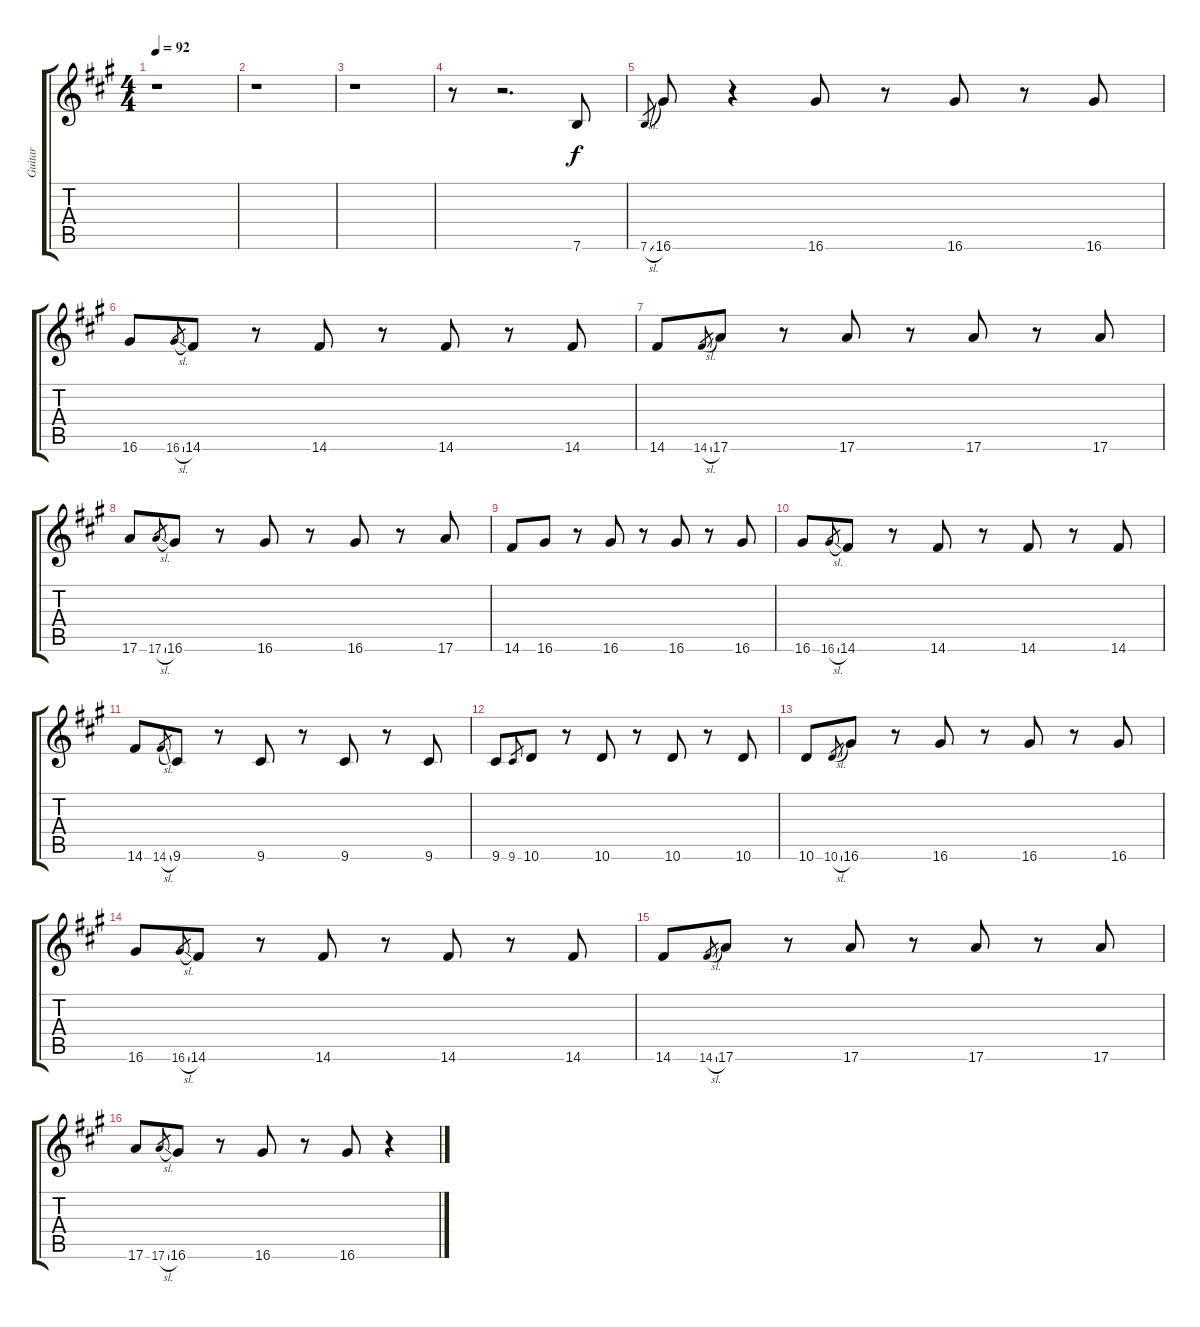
\track ("Guitar" "Guitar") {instrument distortionguitar}
\staff {score tabs}
\tuning (E4 B3 G3 D3 A2 E2) {hide}
\ts (4 4)
\tempo 92
\clef g2
\ks a
r.1{dy f} |
r.1 |
r.1 |
r.8 r.2{d} 7.6.8 |
7.6{sl}.8{gr} 16.6.8 r.4 16.6.8 r.8 16.6.8 r.8 16.6.8 |
16.6.8 16.6{sl}.8{gr} 14.6.8 r.8 14.6.8 r.8 14.6.8 r.8 14.6.8 |
14.6.8 14.6{sl}.8{gr} 17.6.8 r.8 17.6.8 r.8 17.6.8 r.8 17.6.8 |
17.6.8 17.6{sl}.8{gr} 16.6.8 r.8 16.6.8 r.8 16.6.8 r.8 17.6.8 |
14.6.8 16.6.8 r.8 16.6.8 r.8 16.6.8 r.8 16.6.8 |
16.6.8 16.6{sl}.8{gr} 14.6.8 r.8 14.6.8 r.8 14.6.8 r.8 14.6.8 |
14.6.8 14.6{sl}.8{gr} 9.6.8 r.8 9.6.8 r.8 9.6.8 r.8 9.6.8 |
9.6.8 9.6.8{gr} 10.6.8 r.8 10.6.8 r.8 10.6.8 r.8 10.6.8 |
10.6.8 10.6{sl}.8{gr} 16.6.8 r.8 16.6.8 r.8 16.6.8 r.8 16.6.8 |
16.6.8 16.6{sl}.8{gr} 14.6.8 r.8 14.6.8 r.8 14.6.8 r.8 14.6.8 |
14.6.8 14.6{sl}.8{gr} 17.6.8 r.8 17.6.8 r.8 17.6.8 r.8 17.6.8 |
17.6.8 17.6{sl}.8{gr} 16.6.8 r.8 16.6.8 r.8 16.6.8 r.4
